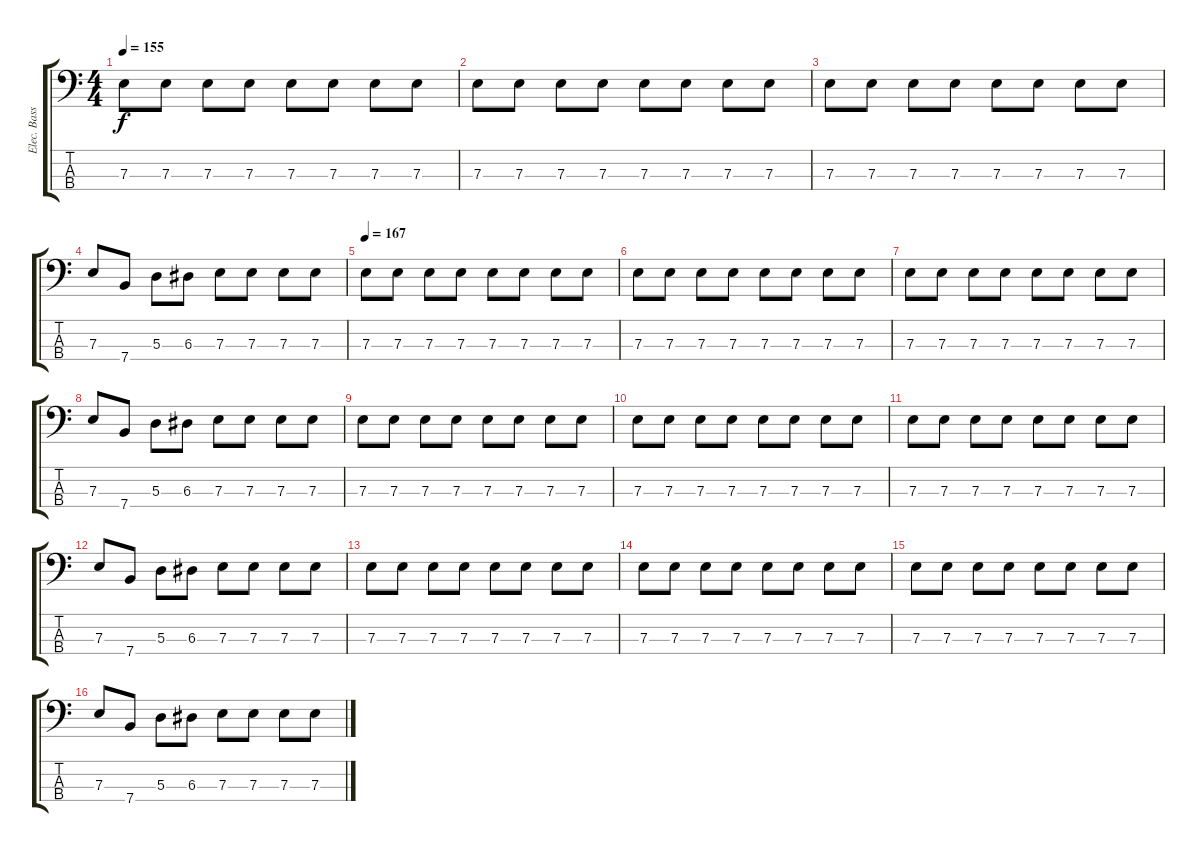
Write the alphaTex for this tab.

\track ("Elec. Bass" "Elec. Bass") {instrument electricbassfinger}
\staff {score tabs}
\tuning (G2 D2 A1 E1) {hide}
\ts (4 4)
\tempo 155
\clef f4
\ks c
7.3.8{dy f} 7.3.8 7.3.8 7.3.8 7.3.8 7.3.8 7.3.8 7.3.8 |
7.3.8 7.3.8 7.3.8 7.3.8 7.3.8 7.3.8 7.3.8 7.3.8 |
7.3.8 7.3.8 7.3.8 7.3.8 7.3.8 7.3.8 7.3.8 7.3.8 |
7.3.8 7.4.8 5.3.8 6.3.8 7.3.8 7.3.8 7.3.8 7.3.8 |
\tempo 167
7.3.8 7.3.8 7.3.8 7.3.8 7.3.8 7.3.8 7.3.8 7.3.8 |
7.3.8 7.3.8 7.3.8 7.3.8 7.3.8 7.3.8 7.3.8 7.3.8 |
7.3.8 7.3.8 7.3.8 7.3.8 7.3.8 7.3.8 7.3.8 7.3.8 |
7.3.8 7.4.8 5.3.8 6.3.8 7.3.8 7.3.8 7.3.8 7.3.8 |
7.3.8 7.3.8 7.3.8 7.3.8 7.3.8 7.3.8 7.3.8 7.3.8 |
7.3.8 7.3.8 7.3.8 7.3.8 7.3.8 7.3.8 7.3.8 7.3.8 |
7.3.8 7.3.8 7.3.8 7.3.8 7.3.8 7.3.8 7.3.8 7.3.8 |
7.3.8 7.4.8 5.3.8 6.3.8 7.3.8 7.3.8 7.3.8 7.3.8 |
7.3.8 7.3.8 7.3.8 7.3.8 7.3.8 7.3.8 7.3.8 7.3.8 |
7.3.8 7.3.8 7.3.8 7.3.8 7.3.8 7.3.8 7.3.8 7.3.8 |
7.3.8 7.3.8 7.3.8 7.3.8 7.3.8 7.3.8 7.3.8 7.3.8 |
7.3.8 7.4.8 5.3.8 6.3.8 7.3.8 7.3.8 7.3.8 7.3.8
